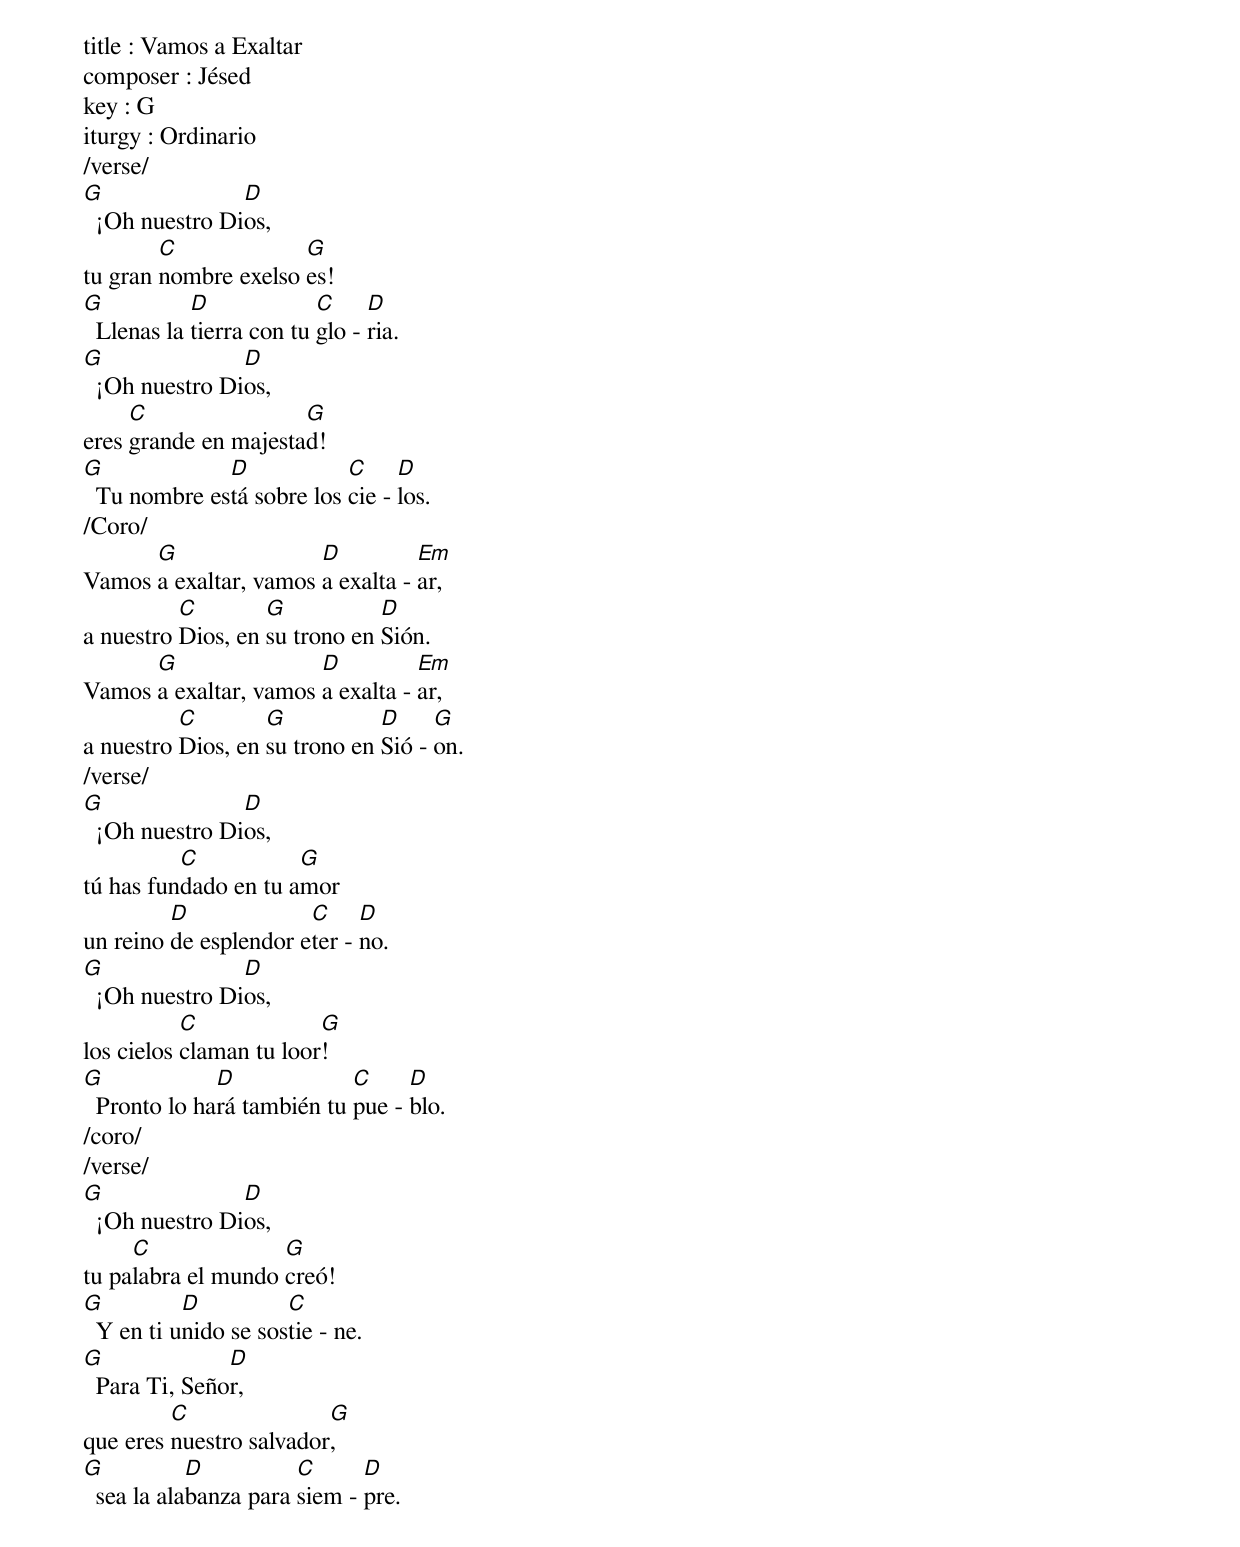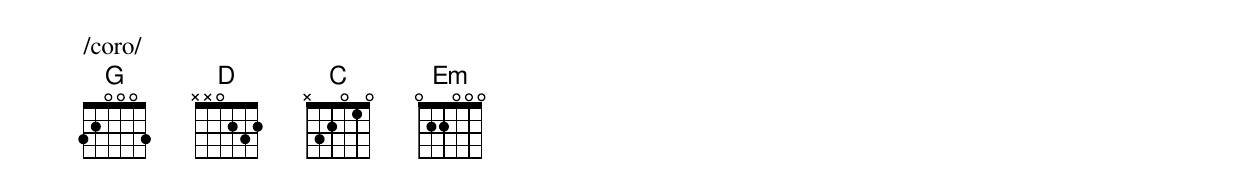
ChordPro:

title : Vamos a Exaltar
composer : Jésed
key : G
iturgy : Ordinario
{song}
/verse/
[G]  ¡Oh nuestro Di[D]os,
tu gran [C]nombre exelso [G]es!
[G]  Llenas la [D]tierra con tu [C]glo - [D]ria.
[G]  ¡Oh nuestro Di[D]os,
eres [C]grande en majesta[G]d!
[G]  Tu nombre es[D]tá sobre los [C]cie - [D]los.
/Coro/
Vamos [G]a exaltar, vamos [D]a exalta - [Em]ar,
a nuestro [C]Dios, en [G]su trono en [D]Sión.
Vamos [G]a exaltar, vamos [D]a exalta - [Em]ar,
a nuestro [C]Dios, en [G]su trono en [D]Sió - [G]on.
/verse/
[G]  ¡Oh nuestro Di[D]os,
tú has fun[C]dado en tu a[G]mor
un reino [D]de esplendor e[C]ter - [D]no.
[G]  ¡Oh nuestro Di[D]os,
los cielos [C]claman tu loor[G]!
[G]  Pronto lo ha[D]rá también tu [C]pue - [D]blo.
/coro/
/verse/
[G]  ¡Oh nuestro Di[D]os,
tu pa[C]labra el mundo [G]creó!
[G]  Y en ti u[D]nido se sos[C]tie - ne.
[G]  Para Ti, Seño[D]r,
que eres [C]nuestro salvador[G],
[G]  sea la ala[D]banza para [C]siem - [D]pre.
/coro/
